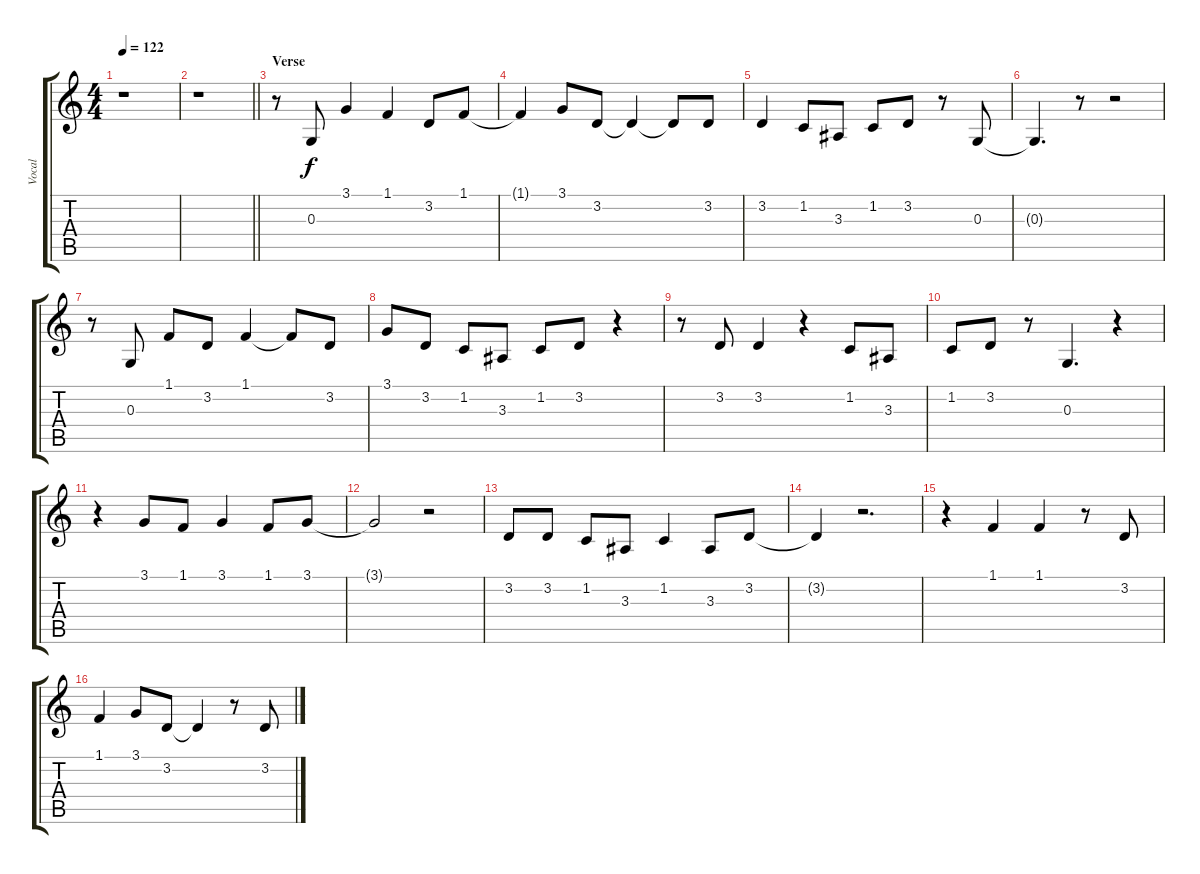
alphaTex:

\track ("Vocal" "Vocal") {instrument flute}
\staff {score tabs}
\tuning (E4 B3 G3 D3 A2 E2) {hide}
\ts (4 4)
\tempo 122
\clef g2
\ks c
r.1{dy f} |
\barLineRight lightlight
r.1 |
\section ("" "Verse")
r.8 0.3.8 3.1.4 1.1.4 3.2.8 1.1.8 |
1.1{t}.4 3.1.8 3.2.8 3.2{t}.4 3.2{t}.8 3.2.8 |
3.2.4 1.2.8 3.3.8 1.2.8 3.2.8 r.8 0.3.8 |
0.3{t}.4{d} r.8 r.2 |
r.8 0.3.8 1.1.8 3.2.8 1.1.4 1.1{t}.8 3.2.8 |
3.1.8 3.2.8 1.2.8 3.3.8 1.2.8 3.2.8 r.4 |
r.8 3.2.8 3.2.4 r.4 1.2.8 3.3.8 |
1.2.8 3.2.8 r.8 0.3.4{d} r.4 |
r.4 3.1.8 1.1.8 3.1.4 1.1.8 3.1.8 |
3.1{t}.2 r.2 |
3.2.8 3.2.8 1.2.8 3.3.8 1.2.4 3.3.8 3.2.8 |
3.2{t}.4 r.2{d} |
r.4 1.1.4 1.1.4 r.8 3.2.8 |
1.1.4 3.1.8 3.2.8 3.2{t}.4 r.8 3.2.8
